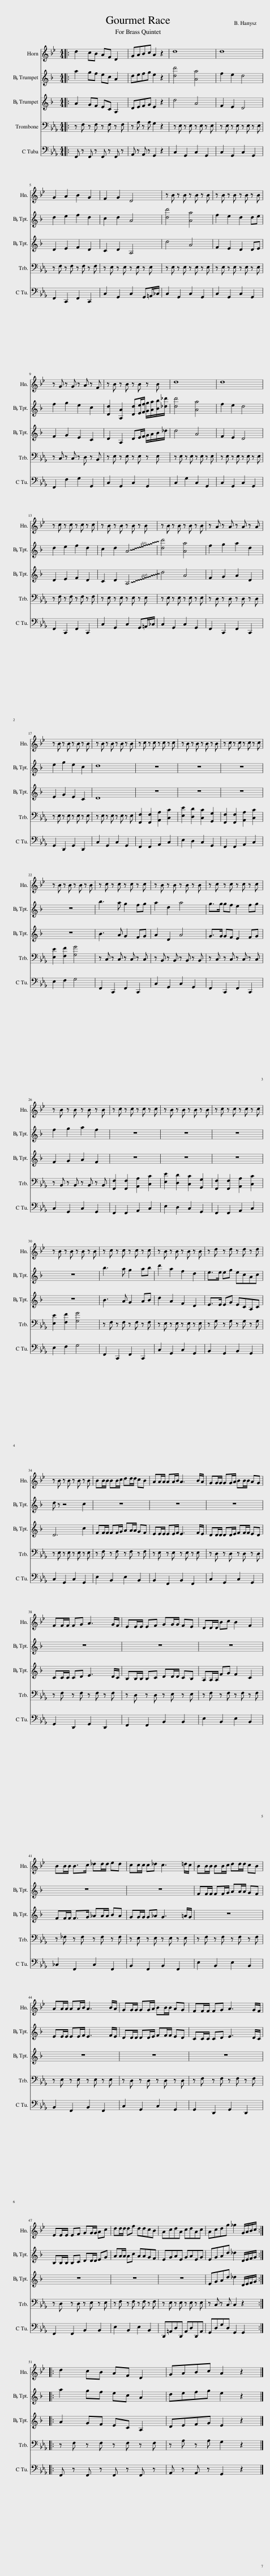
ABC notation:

X:1
%%score 1 2 3 4 5
L:1/8
M:4/4
I:linebreak $
K:Eb
V:1 treble transpose=-7
V:2 treble transpose=-2
V:3 treble transpose=-2
V:4 bass
V:5 bass
V:1
[K:Bb]|: d2 cB AF D2 | GABc A2 z2 | d8 | d8 |$ G2 A2 B2 G2 | %5
 F2 G2 D4 | z B z B z B z B | z B z B z B z B |$ z G z G z A z F | z B z B z B z B | %10
 d8 | d8 |$ z c z c z c z c | z B z B z B z B | z B z B z B z B | %15
 z A z A z A z A |$ z B z B z B z B | z B z B z B z B | z c z c z c z c | z B z B z B z B | %20
 z c z c z c z c |$ z B z B z B z B | z c z c z c z c | z B z B z B z B | z c z c z c z c |$ %25
 z B z B z B z B | z c z c z c z c | z B z B z B z B | z c z c z c z c |$ z B z B z B z B | %30
 z c z c z c z c | z B z B z B z B | z d z d z d z d |$ z B z B z B z B | BB/B/ BB/c/ dd/d/ cB | %35
 AA/A/ AA/B/ A3 B/A/ | GG/G/ GG/A/ BB/B/ AG |$ FF/F/ FG A3 G/F/ | EE/E/ EF GG/G/ FE | DD/D/ Bc B2 F2 |$ %40
 BB/B/ B>c _dd/d/ ed | cc/c/ c_d c3 =d/c/ | BB/B/ BB/c/ dd/d/ cB |$ AA/A/ AA/B/ A3 B/A/ | GG/G/ GG/A/ BB/B/ AG | %45
 FF/F/ FG A3 G/F/ |$ EE/E/ EF GG/G/ Ac | dd/d/ df ddcB | AcdA cdAc | Acdg _g2 G/A/B/c/ ::$ %50
 d2 cB AF D2 | GABc A2 z2 |] %52
V:2
[K:F]|: a2 gf ec A2 | defg e2 z2 | [dd']4 [Aa]4 | f2 e2 d4 |$ d2 e2 f2 d2 | %5
 c2 d2 A4 | [dd']4 [Aa]4 | f2 e2 d2 de |$ f2 g2 e2 c2 | [Dd]2 [A,A]2 [Dd][Ee]/[Ff]/ [Gg]/[Aa]/[Bb]/[_d_d']/ | %10
 [dd']4 [Aa]4 | f2 e2 d4 |$ d2 e2 f2 d2 | c2 d2 !~(!A4 | !~)![dd']4 [Aa]4 | %15
 f2 g2 a2 d2 |$ e2 g2 e2 c2 | d8 | z8 | z8 | %20
 z8 |$ z8 | b3 a g2 fg | a2 d2 a4 | g>g gf e2 fg |$ %25
 f2 g2 a2 f2 | z8 | z8 | z8 |$ z8 | %30
 b3 a g2 ab | d'2 a2 f2 d2 | e>e eg ecAc |$ d z z4 c2 | z8 | %35
 z8 | z8 |$ z8 | z8 | z8 |$ %40
 z8 | z8 | FF/F/ FF/G/ AA/A/ GF |$ EE/E/ EE/F/ E3 F/E/ | DD/D/ DD/E/ FF/F/ ED | %45
 CC/C/ CD E3 D/C/ |$ B,B,/B,/ B,C DD/D/ EG | AA/A/ Ac AAGF | EGAE GAEG | EGAd _d2 D/E/F/G/ ::$ %50
 a2 gf ec A2 | defg e2 z2 |] %52
V:3
[K:F]|: A2 GF EC A,2 | DEFG E2 z2 | d4 A4 | F2 E2 D4 |$ D2 E2 F2 D2 | %5
 C2 D2 A,4 | d4 A4 | F2 E2 D2 DE |$ F2 G2 E2 C2 | D2 A,2 DE/F/ G/A/B/_d/ | %10
 d4 A4 | F2 E2 D4 |$ D2 E2 F2 D2 | C2 D2 !~(!A,4 | !~)!d4 A4 | %15
 F2 G2 A2 D2 |$ E2 G2 E2 C2 | D8 | z8 | z8 | %20
 z8 |$ z8 | B3 A G2 FG | A2 D2 A4 | G>G GF E2 FG |$ %25
 F2 G2 A2 F2 | z8 | z8 | z8 |$ z8 | %30
 B3 A G2 AB | d2 A2 F2 D2 | E>E EG ECA,C |$ D6 c2 | FF/F/ FF/G/ AA/A/ GF | %35
 EE/E/ EE/F/ E3 F/E/ | DD/D/ DD/E/ FF/F/ ED |$ CC/C/ CD E3 D/C/ | B,B,/B,/ B,C DD/D/ CB, | A,A,/A,/ FG F2 C2 |$ %40
 FF/F/ F>G _AA/A/ BA | GG/G/ G_A G3 =A/G/ | z8 |$ z8 | z8 | %45
 z8 |$ z8 | z8 | z8 | EGAd _d2 D/E/F/G/ ::$ %50
 A2 GF EC A,2 | DEFG E2 z2 |] %52
V:4
|: z F, z F, z F, z F, | z A, z A, G,2 z2 | z E, z E, z E, z E, | z E, z E, z E, z E, |$ z F, z F, z F, z F, | %5
 z E, z E, z E, z E, | z E, z E, z E, z E, | z E, z E, z E, z E, |$ z C, z C, z D, z B,, | z E, z E, z E, z E, | %10
 z E, z E, z E, z E, | z E, z E, z E, z E, |$ z F, z F, z F, z F, | z E, z E, z E, z E, | z E, z E, z E, z E, | %15
 z D, z D, z D, z D, |$ z E, z E, z E, z E, | z E, z E, z E, z E, | [F,,F,]2 [F,,F,]2 [A,,A,]2 [C,C]2 | [E,E]2 [D,D]2 [C,C]2 [G,,G,]2 | %20
 [F,,F,]2 [F,,F,]2 [A,,A,]2 [C,C]2 |$ [E,E]2 [F,F]2 [G,G]4 | z C, z C, z C, z C, | z B,, z B,, z B,, z B,, | z C, z C, z C, z C, |$ %25
 z B,, z B,, z B,, z B,, | [F,,F,]2 [F,,F,]2 [A,,A,]2 [C,C]2 | [E,E]2 [D,D]2 [C,C]2 [G,,G,]2 | [F,,F,]2 [F,,F,]2 [A,,A,]2 [C,C]2 |$ [E,E]2 [F,F]2 [G,G]4 | %30
 z F, z F, z F, z F, | z E, z E, z E, z E, | z G, z G, z G, z G, |$ z E, z E, z E, z E, | z F, z F, z F, z F, | %35
 z E, z E, z E, z E, | z D, z D, z D, z D, |$ z F, z F, z F, z F, | z D, z D, z E, z E, | z F, z F, z F, z F, |$ %40
 z _F, z F, z F, z F, | z E, z E, z E, z E, | z F, z F, z F, z F, |$ z E, z E, z E, z E, | z D, z D, z D, z D, | %45
 z F, z F, z F, z F, |$ z D, z D, z E, z E, | z F, z F, z F, z F, | z E, z E, z E, z E, | z C, z C, C,2 z2 ::$ %50
 z F, z F, z F, z F, | z A, z A, G,2 z2 |] %52
V:5
|: F,, z F,, z F,, z F,, z | A,, z A,, z G,,2 z2 | C,2 G,,2 C,2 G,,2 | C,2 G,,2 C,2 G,,2 |$ F,,2 C,,2 F,,2 C,,2 | %5
 C,2 G,,2 C,2 G,,=A,,/_C,/ | C,2 G,,2 C,2 G,,2 | C,2 G,,2 C,2 G,,2 |$ F,,2 F,2 G,2 G,,2 | C,2 G,,2 C,2 G,,2 | %10
 C,2 G,2 C,2 G,,2 | C,2 G,,2 C,2 G,,2 |$ F,,2 C,,2 F,,2 C,,2 | C,2 G,,2 C,2 G,,=A,,/_C,/ | C,2 G,,2 C,2 G,,2 | %15
 F,,2 C,,2 F,,2 C,,2 |$ G,,2 D,,2 G,,2 D,,2 | C,2 G,,2 C,2 G,,2 | F,,2 F,,2 A,,2 C,2 | E,2 D,2 C,2 G,,2 | %20
 F,,2 F,,2 A,,2 C,2 |$ E,2 F,2 G,4 | F,,2 C,,2 F,,2 C,,2 | C,2 G,,2 C,2 G,,2 | F,,2 C,,2 F,,2 C,,2 |$ %25
 C,2 G,,2 C,2 G,,2 | F,,2 F,,2 A,,2 C,2 | E,2 D,2 C,2 G,,2 | F,,2 F,,2 A,,2 C,2 |$ E,2 F,2 G,4 | %30
 F,,2 C,,2 F,,2 C,,2 | C,2 G,,2 C,2 G,,2 | B,,2 G,,2 B,,2 G,,2 |$ C,2 G,,2 C,2 G,,2 | E,2 B,,2 E,2 B,,2 | %35
 B,,2 F,,2 B,,2 F,,2 | C,2 G,,2 C,2 G,,2 |$ G,,2 D,,2 G,,2 D,,2 | F,,2 F,,2 B,,2 B,,2 | E,2 B,,2 E,2 B,,2 |$ %40
 _C,2 F,,2 C,2 F,,2 | B,,2 F,,2 B,,2 F,,2 | E,2 B,,2 E,2 B,,2 |$ B,,2 F,,2 B,,2 F,,2 | C,2 G,,2 C,2 G,,2 | %45
 G,,2 D,,2 G,,2 D,,2 |$ F,,2 F,,2 B,,2 B,,2 | E,2 B,,2 E,2 B,,2 | D,,=A,,D,D,, A,,D,D,,A,, | G,,D,G,D, G,,2 G,,2 ::$ %50
 F,, z F,, z F,, z F,, z | A,, z A,, z G,,2 z2 |] %52
